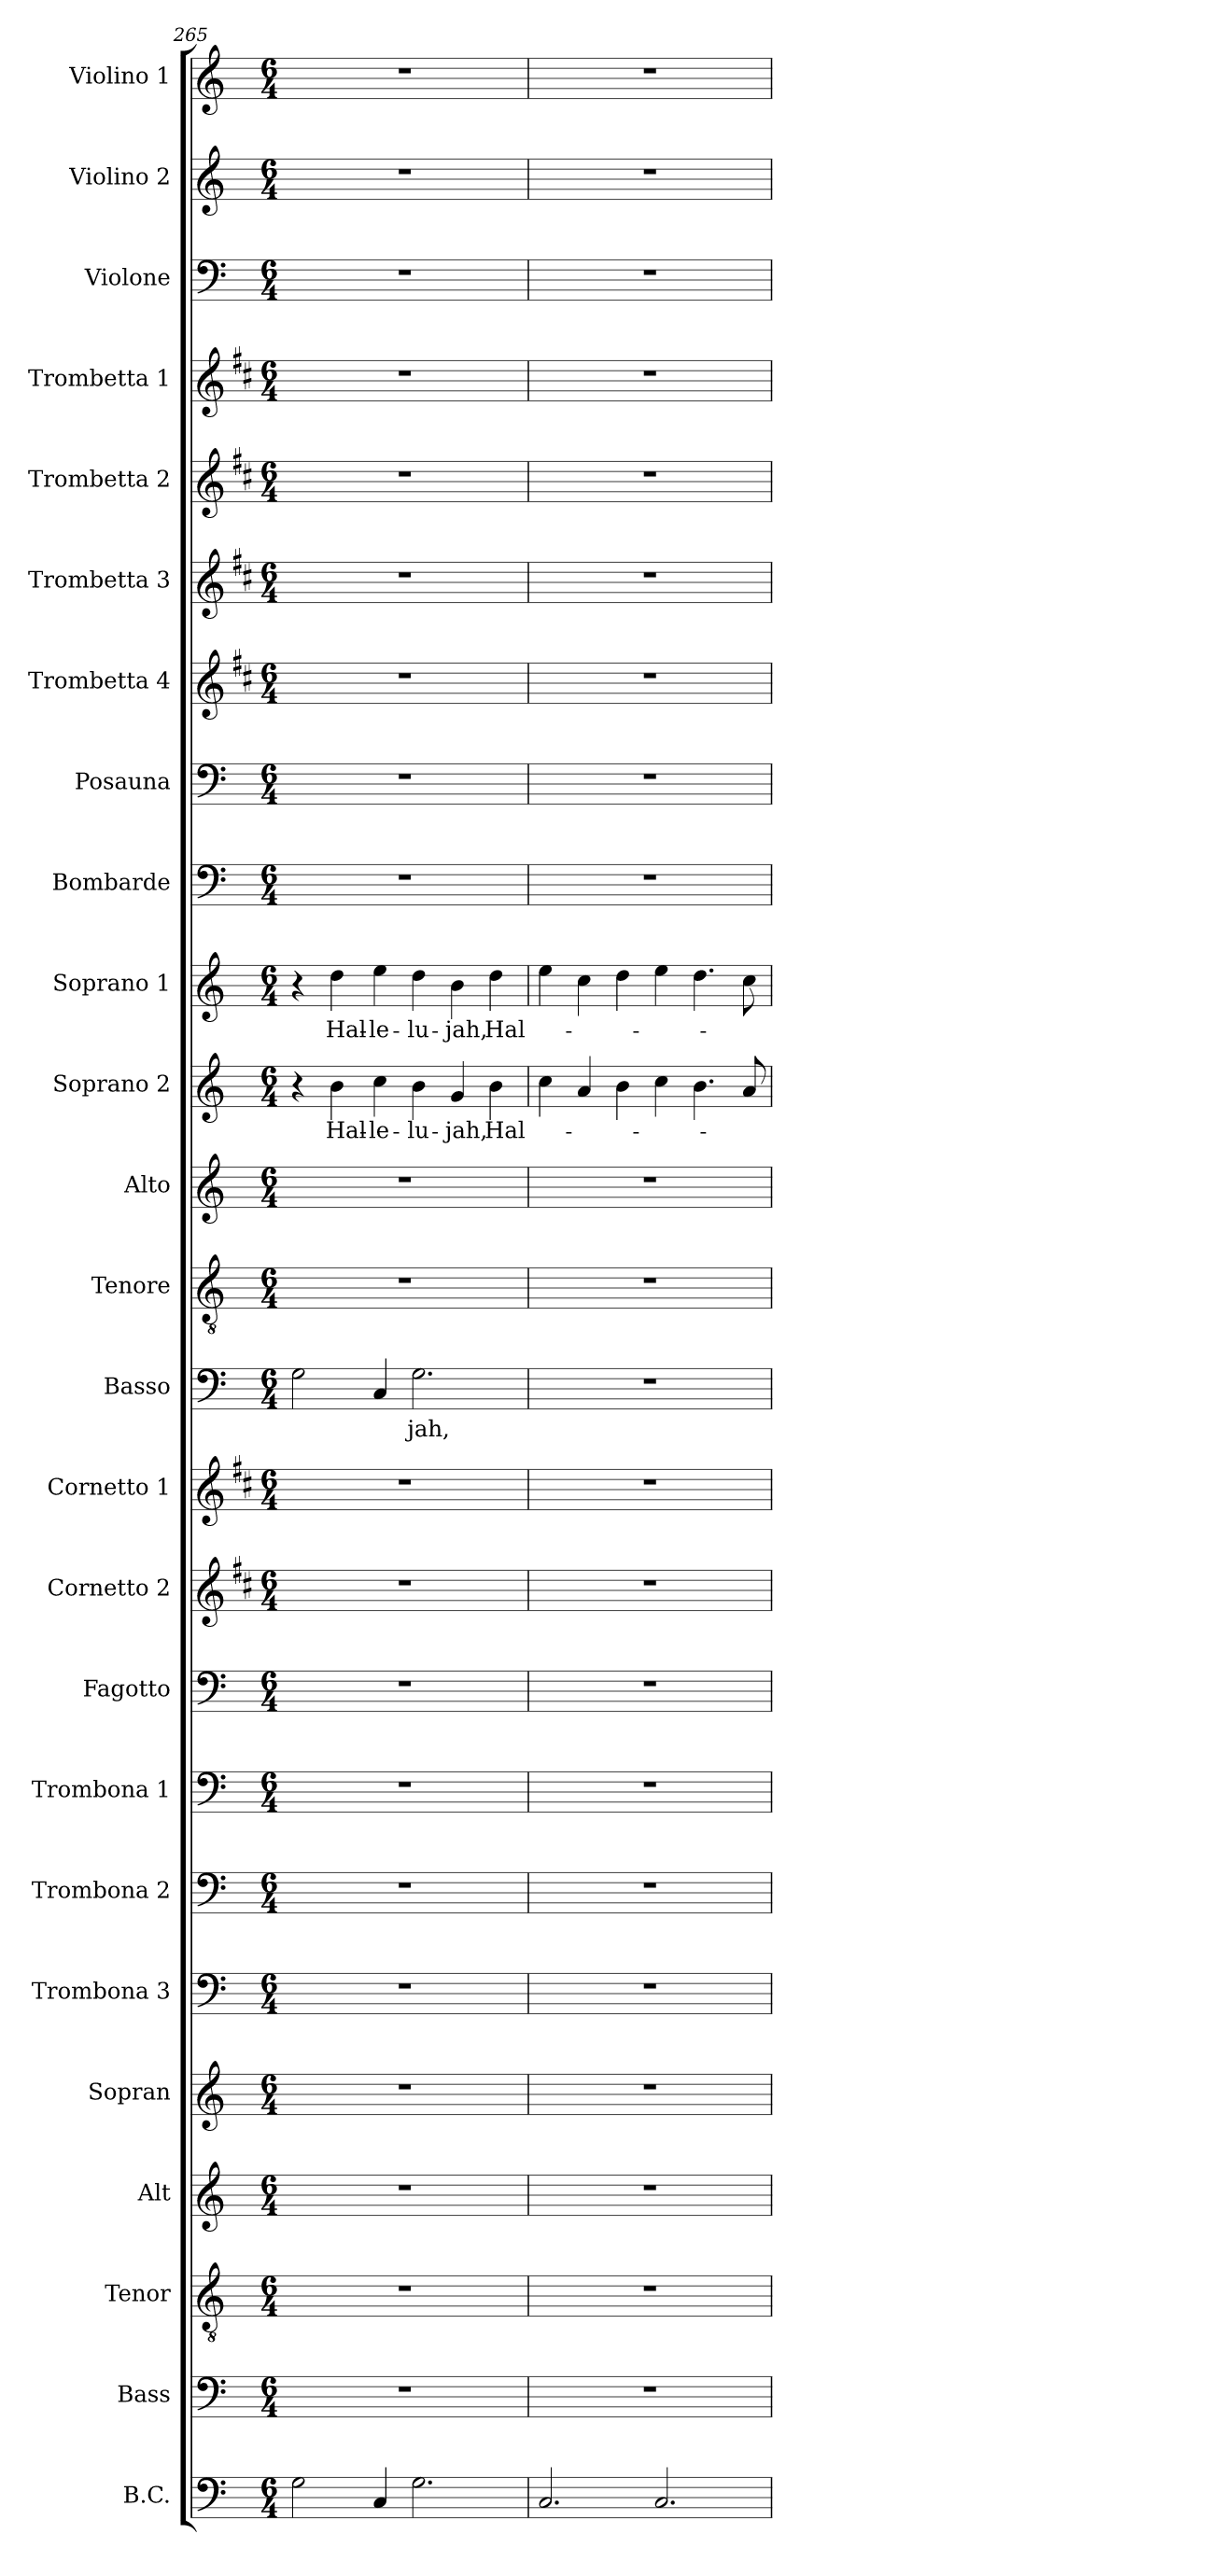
**kern	**kern	**kern	**kern	**kern	**kern	**kern	**kern	**kern	**kern	**kern	**kern	**text	**kern	**kern	**kern	**text	**kern	**text	**kern	**kern	**kern	**kern	**kern	**kern	**kern	**kern	**kern
*part25	*part24	*part23	*part22	*part21	*part20	*part19	*part18	*part17	*part16	*part15	*part14	*part14	*part13	*part12	*part11	*part11	*part10	*part10	*part9	*part8	*part7	*part6	*part5	*part4	*part3	*part2	*part1
*staff25	*staff24	*staff23	*staff22	*staff21	*staff20	*staff19	*staff18	*staff17	*staff16	*staff15	*staff14	*staff14	*staff13	*staff12	*staff11	*staff11	*staff10	*staff10	*staff9	*staff8	*staff7	*staff6	*staff5	*staff4	*staff3	*staff2	*staff1
*I"B.C.	*I"Bass	*I"Tenor	*I"Alt	*I"Sopran	*I"Trombona 3	*I"Trombona 2	*I"Trombona 1	*I"Fagotto	*I"Cornetto 2	*I"Cornetto 1	*I"Basso	*	*I"Tenore	*I"Alto	*I"Soprano 2	*	*I"Soprano 1	*	*I"Bombarde	*I"Posauna	*I"Trombetta 4	*I"Trombetta 3	*I"Trombetta 2	*I"Trombetta 1	*I"Violone	*I"Violino 2	*I"Violino 1
*I'B.C.	*I'B.	*I'T.	*I'A.	*I'S.	*I'Tbn. 2	*I'Tbn. 2	*I'Tbn. 1	*I'Fag.	*I'Cor. 2	*I'Cor. 1	*I'B.	*	*I'T.	*I'A.	*I'S.	*	*I'S.	*	*	*	*	*	*	*	*	*I'Vl. 2	*I'Vl. 1
*clefF4	*clefF4	*clefGv2	*clefG2	*clefG2	*clefF4	*clefF4	*clefF4	*clefF4	*clefG2	*clefG2	*clefF4	*	*clefGv2	*clefG2	*clefG2	*	*clefG2	*	*clefF4	*clefF4	*clefG2	*clefG2	*clefG2	*clefG2	*clefF4	*clefG2	*clefG2
*	*	*ITrd7c12	*	*	*	*	*	*	*ITrd1c2	*ITrd1c2	*	*	*ITrd7c12	*	*	*	*	*	*	*	*ITrd1c2	*ITrd1c2	*ITrd1c2	*ITrd1c2	*	*	*
*k[]	*k[]	*k[]	*k[]	*k[]	*k[]	*k[]	*k[]	*k[]	*k[]	*k[]	*k[]	*	*k[]	*k[]	*k[]	*	*k[]	*	*k[]	*k[]	*k[]	*k[]	*k[]	*k[]	*k[]	*k[]	*k[]
*C:	*C:	*C:	*C:	*C:	*C:	*C:	*C:	*C:	*C:	*C:	*C:	*	*C:	*C:	*C:	*	*C:	*	*C:	*C:	*C:	*C:	*C:	*C:	*C:	*C:	*C:
*M6/4	*M6/4	*M6/4	*M6/4	*M6/4	*M6/4	*M6/4	*M6/4	*M6/4	*M6/4	*M6/4	*M6/4	*	*M6/4	*M6/4	*M6/4	*	*M6/4	*	*M6/4	*M6/4	*M6/4	*M6/4	*M6/4	*M6/4	*M6/4	*M6/4	*M6/4
=265	=265	=265	=265	=265	=265	=265	=265	=265	=265	=265	=265	=265	=265	=265	=265	=265	=265	=265	=265	=265	=265	=265	=265	=265	=265	=265	=265
!	!LO:N:vis=1	!LO:N:vis=1	!LO:N:vis=1	!LO:N:vis=1	!LO:N:vis=1	!LO:N:vis=1	!LO:N:vis=1	!LO:N:vis=1	!LO:N:vis=1	!LO:N:vis=1	!	!	!LO:N:vis=1	!LO:N:vis=1	!	!	!	!	!LO:N:vis=1	!LO:N:vis=1	!LO:N:vis=1	!LO:N:vis=1	!LO:N:vis=1	!LO:N:vis=1	!LO:N:vis=1	!LO:N:vis=1	!LO:N:vis=1
2Gi\	1.r	1.r	1.r	1.r	1.r	1.r	1.r	1.r	1.r	1.r	2Gi\	.	1.r	1.r	4r	.	4r	.	1.r	1.r	1.r	1.r	1.r	1.r	1.r	1.r	1.r
!	!	!	!	!	!	!	!	!	!	!	!	!	!	!	!	!LO:LY:b:color=#000000	!	!	!	!	!	!	!	!	!	!	!
!	!	!	!	!	!	!	!	!	!	!	!	!	!	!	!	!	!	!LO:LY:b:color=#000000	!	!	!	!	!	!	!	!	!
.	.	.	.	.	.	.	.	.	.	.	.	.	.	.	4bi\	Hal-	4ddi\	Hal-	.	.	.	.	.	.	.	.	.
!	!	!	!	!	!	!	!	!	!	!	!	!	!	!	!	!LO:LY:b:color=#000000	!	!	!	!	!	!	!	!	!	!	!
!	!	!	!	!	!	!	!	!	!	!	!	!	!	!	!	!	!	!LO:LY:b:color=#000000	!	!	!	!	!	!	!	!	!
4Ci/	.	.	.	.	.	.	.	.	.	.	4Ci/	.	.	.	4cci\	-le-	4eei\	-le-	.	.	.	.	.	.	.	.	.
!	!	!	!	!	!	!	!	!	!	!	!	!LO:LY:b:color=#000000	!	!	!	!	!	!	!	!	!	!	!	!	!	!	!
!	!	!	!	!	!	!	!	!	!	!	!	!	!	!	!	!LO:LY:b:color=#000000	!	!	!	!	!	!	!	!	!	!	!
!	!	!	!	!	!	!	!	!	!	!	!	!	!	!	!	!	!	!LO:LY:b:color=#000000	!	!	!	!	!	!	!	!	!
2.Gi\	.	.	.	.	.	.	.	.	.	.	2.Gi\	-jah,	.	.	4bi\	-lu-	4ddi\	-lu-	.	.	.	.	.	.	.	.	.
!	!	!	!	!	!	!	!	!	!	!	!	!	!	!	!	!LO:LY:b:color=#000000	!	!	!	!	!	!	!	!	!	!	!
!	!	!	!	!	!	!	!	!	!	!	!	!	!	!	!	!	!	!LO:LY:b:color=#000000	!	!	!	!	!	!	!	!	!
.	.	.	.	.	.	.	.	.	.	.	.	.	.	.	4gi/	-jah,	4bi\	-jah,	.	.	.	.	.	.	.	.	.
!	!	!	!	!	!	!	!	!	!	!	!	!	!	!	!	!LO:LY:b:color=#000000	!	!	!	!	!	!	!	!	!	!	!
!	!	!	!	!	!	!	!	!	!	!	!	!	!	!	!	!	!	!LO:LY:b:color=#000000	!	!	!	!	!	!	!	!	!
.	.	.	.	.	.	.	.	.	.	.	.	.	.	.	4bi\	Hal-	4ddi\	Hal-	.	.	.	.	.	.	.	.	.
=266	=266	=266	=266	=266	=266	=266	=266	=266	=266	=266	=266	=266	=266	=266	=266	=266	=266	=266	=266	=266	=266	=266	=266	=266	=266	=266	=266
!	!LO:N:vis=1	!LO:N:vis=1	!LO:N:vis=1	!LO:N:vis=1	!LO:N:vis=1	!LO:N:vis=1	!LO:N:vis=1	!LO:N:vis=1	!LO:N:vis=1	!LO:N:vis=1	!LO:N:vis=1	!	!LO:N:vis=1	!LO:N:vis=1	!	!	!	!	!LO:N:vis=1	!LO:N:vis=1	!LO:N:vis=1	!LO:N:vis=1	!LO:N:vis=1	!LO:N:vis=1	!LO:N:vis=1	!LO:N:vis=1	!LO:N:vis=1
2.Ci/	1.r	1.r	1.r	1.r	1.r	1.r	1.r	1.r	1.r	1.r	1.r	.	1.r	1.r	4cci\	.	4eei\	.	1.r	1.r	1.r	1.r	1.r	1.r	1.r	1.r	1.r
.	.	.	.	.	.	.	.	.	.	.	.	.	.	.	4ai/	.	4cci\	.	.	.	.	.	.	.	.	.	.
.	.	.	.	.	.	.	.	.	.	.	.	.	.	.	4bi\	.	4ddi\	.	.	.	.	.	.	.	.	.	.
2.Ci/	.	.	.	.	.	.	.	.	.	.	.	.	.	.	4cci\	.	4eei\	.	.	.	.	.	.	.	.	.	.
.	.	.	.	.	.	.	.	.	.	.	.	.	.	.	4.bi\	.	4.ddi\	.	.	.	.	.	.	.	.	.	.
.	.	.	.	.	.	.	.	.	.	.	.	.	.	.	8ai/	.	8cci\	.	.	.	.	.	.	.	.	.	.
=	=	=	=	=	=	=	=	=	=	=	=	=	=	=	=	=	=	=	=	=	=	=	=	=	=	=	=
*-	*-	*-	*-	*-	*-	*-	*-	*-	*-	*-	*-	*-	*-	*-	*-	*-	*-	*-	*-	*-	*-	*-	*-	*-	*-	*-	*-
